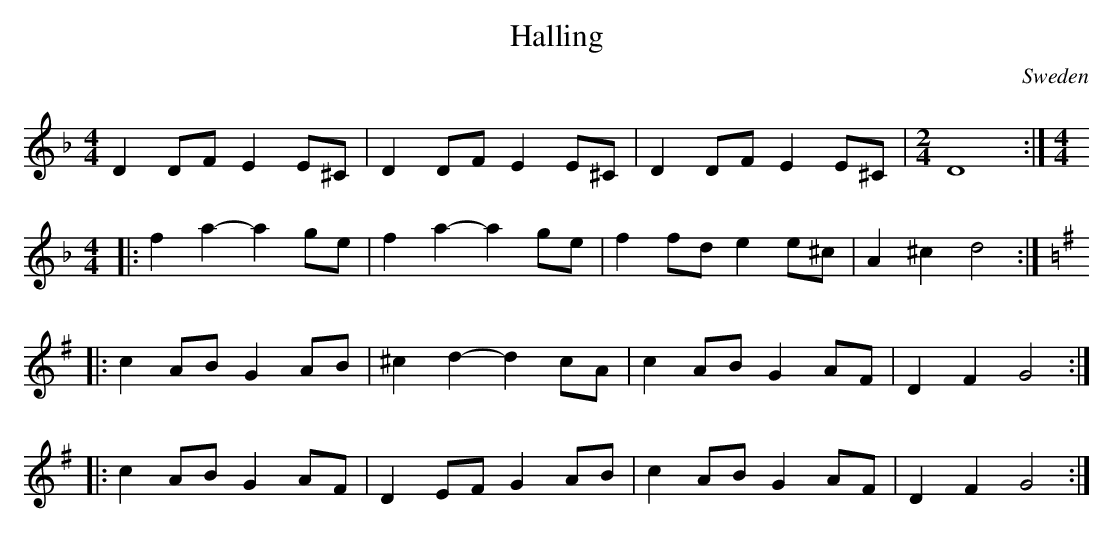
X:1
T:Halling
O:Sweden
M:4/4
K:Dm
D2DF E2E^C| D2DF E2E^C| D2DF E2E^C| [M:2/4] D8::[M:4/4]
f2a2-a2ge| f2a2-a2ge| f2fd e2e^c| A2^c2 d4::
K:G
c2AB G2AB| ^c2d2-d2cA| c2AB G2AF| D2F2 G4::
c2AB G2AF| D2EF G2AB| c2AB G2AF| D2F2 G4:|
